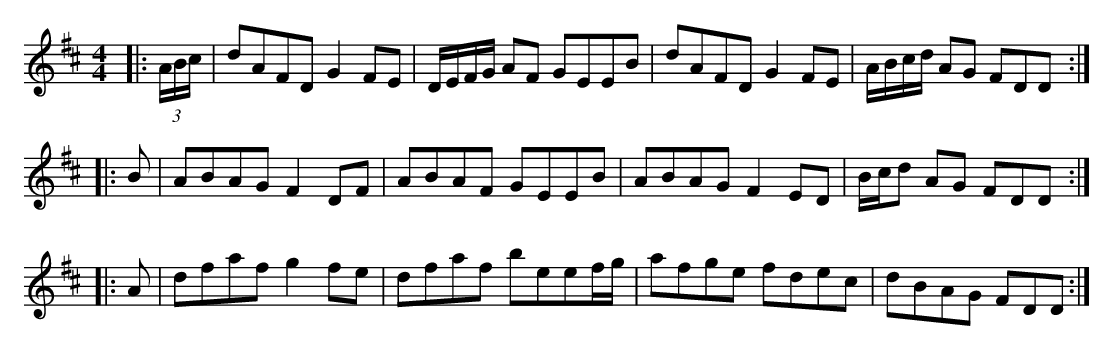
X:1
M:4/4
K:D
|:(3A/B/c/|dAFD G2FE|D/E/F/G/ AF GEEB|dAFD G2FE|A/B/c/d/ AG FDD:|
|:B|ABAG F2DF|ABAF GEEB|ABAG F2ED|B/c/d AG FDD:|
|:A|dfaf g2fe|dfaf beef/g/|afge fdec|dBAG FDD:|
